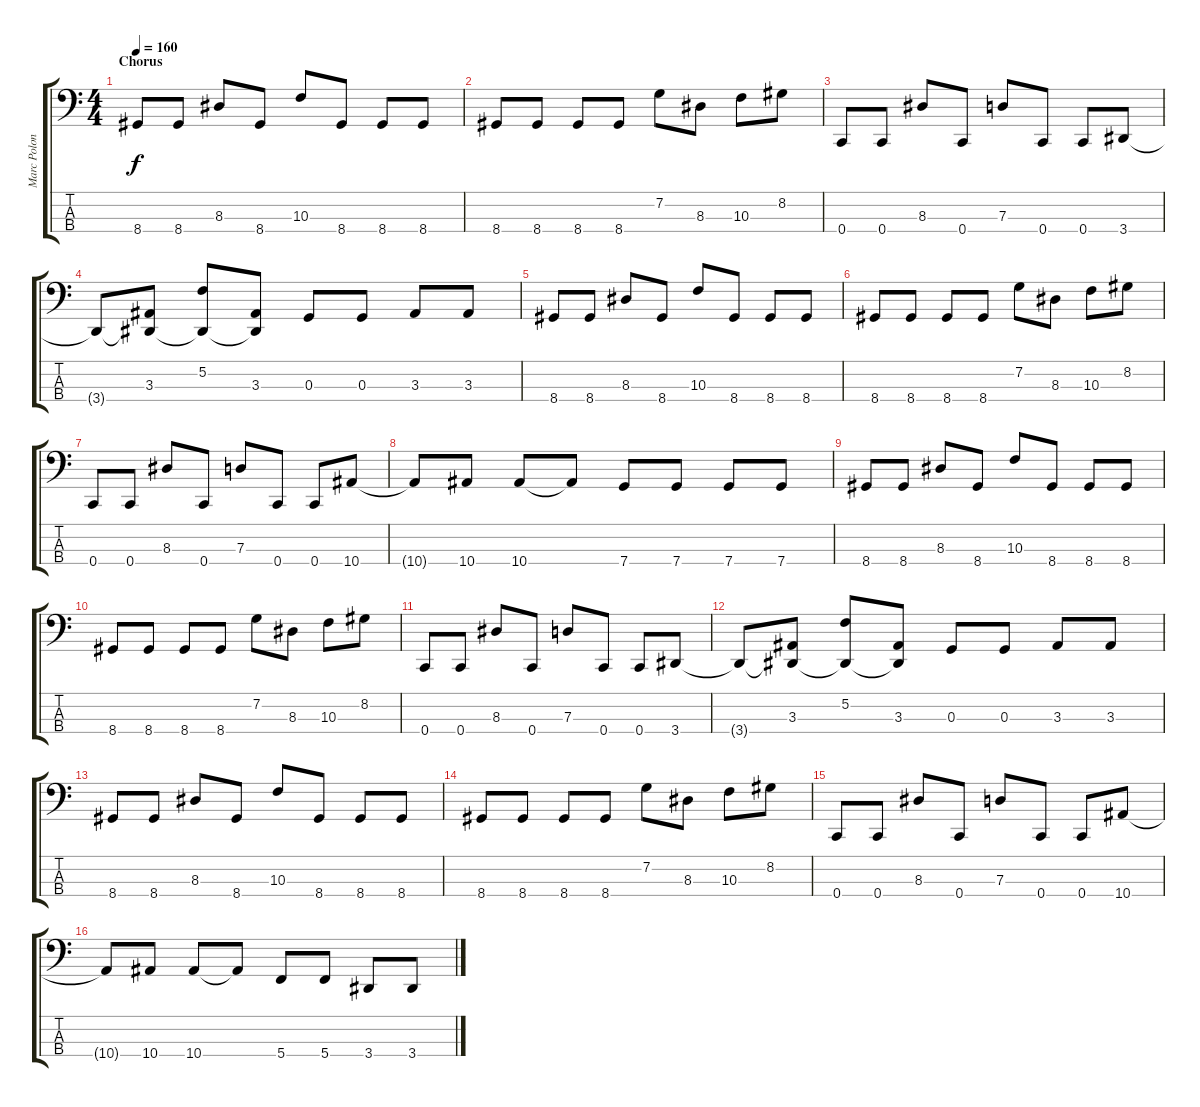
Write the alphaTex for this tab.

\track ("Marc Poloncak" "Marc Polon") {instrument electricbassfinger}
\staff {score tabs}
\tuning (F2 C2 G1 C1) {hide}
\ts (4 4)
\section ("" "Chorus")
\tempo 160
\clef f4
\ks c
8.4.8{dy f} 8.4.8 8.3.8 8.4.8 10.3.8 8.4.8 8.4.8 8.4.8 |
8.4.8 8.4.8 8.4.8 8.4.8 7.2.8 8.3.8 10.3.8 8.2.8 |
0.4.8 0.4.8 8.3.8 0.4.8 7.3.8 0.4.8 0.4.8 3.4.8 |
3.4{t}.8 (3.3 3.4{t}).8 (5.2 3.4{t}).8 (3.3 3.4{t}).8 0.3.8 0.3.8 3.3.8 3.3.8 |
8.4.8 8.4.8 8.3.8 8.4.8 10.3.8 8.4.8 8.4.8 8.4.8 |
8.4.8 8.4.8 8.4.8 8.4.8 7.2.8 8.3.8 10.3.8 8.2.8 |
0.4.8 0.4.8 8.3.8 0.4.8 7.3.8 0.4.8 0.4.8 10.4.8 |
10.4{t}.8 10.4.8 10.4.8 10.4{t}.8 7.4.8 7.4.8 7.4.8 7.4.8 |
8.4.8 8.4.8 8.3.8 8.4.8 10.3.8 8.4.8 8.4.8 8.4.8 |
8.4.8 8.4.8 8.4.8 8.4.8 7.2.8 8.3.8 10.3.8 8.2.8 |
0.4.8 0.4.8 8.3.8 0.4.8 7.3.8 0.4.8 0.4.8 3.4.8 |
3.4{t}.8 (3.3 3.4{t}).8 (5.2 3.4{t}).8 (3.3 3.4{t}).8 0.3.8 0.3.8 3.3.8 3.3.8 |
8.4.8 8.4.8 8.3.8 8.4.8 10.3.8 8.4.8 8.4.8 8.4.8 |
8.4.8 8.4.8 8.4.8 8.4.8 7.2.8 8.3.8 10.3.8 8.2.8 |
0.4.8 0.4.8 8.3.8 0.4.8 7.3.8 0.4.8 0.4.8 10.4.8 |
10.4{t}.8 10.4.8 10.4.8 10.4{t}.8 5.4.8 5.4.8 3.4.8 3.4.8
